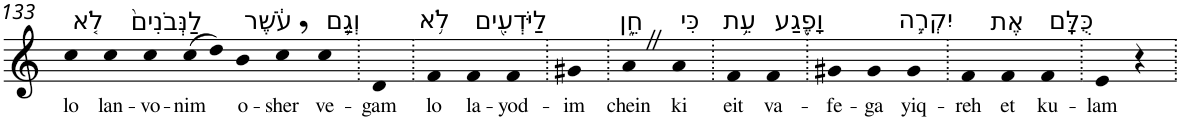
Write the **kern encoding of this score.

**kern	**text
*part1	*part1
*staff1	*staff1
*I"Piano	*
*I'Pno	*
!!LO:PB:g=z
*clefG2	*
*k[]	*
=133	=133
!LO:TX:a:t=לֹ֤א	!
!	!LO:LY:b
4cc	lo
!LO:TX:a:t=לַנְּבֹנִים֙	!
!	!LO:LY:b
4cc	lan-
!	!LO:LY:b
4cc	-vo-
!	!LO:LY:b
(>8cc	-nim
8dd)	.
!LO:TX:a:t=עֹ֔שֶׁר	!
!	!LO:LY:b
4b	o-
!	!LO:LY:b
4cc,	-sher
!LO:TX:a:t=וְגַ֛ם	!
!	!LO:LY:b
4cc	ve-
=134.	=134.
!	!LO:LY:b
4d	-gam
=135.	=135.
!LO:TX:a:t=לֹ֥א	!
!	!LO:LY:b
4f	lo
!LO:TX:a:t=לַיֹּדְעִ֖ים	!
!	!LO:LY:b
4f	la-
!	!LO:LY:b
4f	-yod-
=136.	=136.
!	!LO:LY:b
4g#X	-im
=137.	=137.
!LO:TX:a:t=חֵ֑ן	!
!	!LO:LY:b
4aZ	chein
!LO:TX:a:t=כִּי	!
!	!LO:LY:b
4a	ki
=138.	=138.
!LO:TX:a:t=עֵ֥ת	!
!	!LO:LY:b
4f	eit
!LO:TX:a:t=וָפֶ֖גַע	!
!	!LO:LY:b
4f	va-
=139.	=139.
!	!LO:LY:b
4g#X	-fe-
!	!LO:LY:b
4g#	-ga
!LO:TX:a:t=יִקְרֶ֥ה	!
!	!LO:LY:b
4g#	yiq-
=140.	=140.
!	!LO:LY:b
4f	-reh
!LO:TX:a:t=אֶת	!
!	!LO:LY:b
4f	et
!LO:TX:a:t=כֻּלָּֽם	!
!	!LO:LY:b
4f	ku-
=141.	=141.
!	!LO:LY:b
4e	-lam
4r	.
=.	=.
*-	*-
